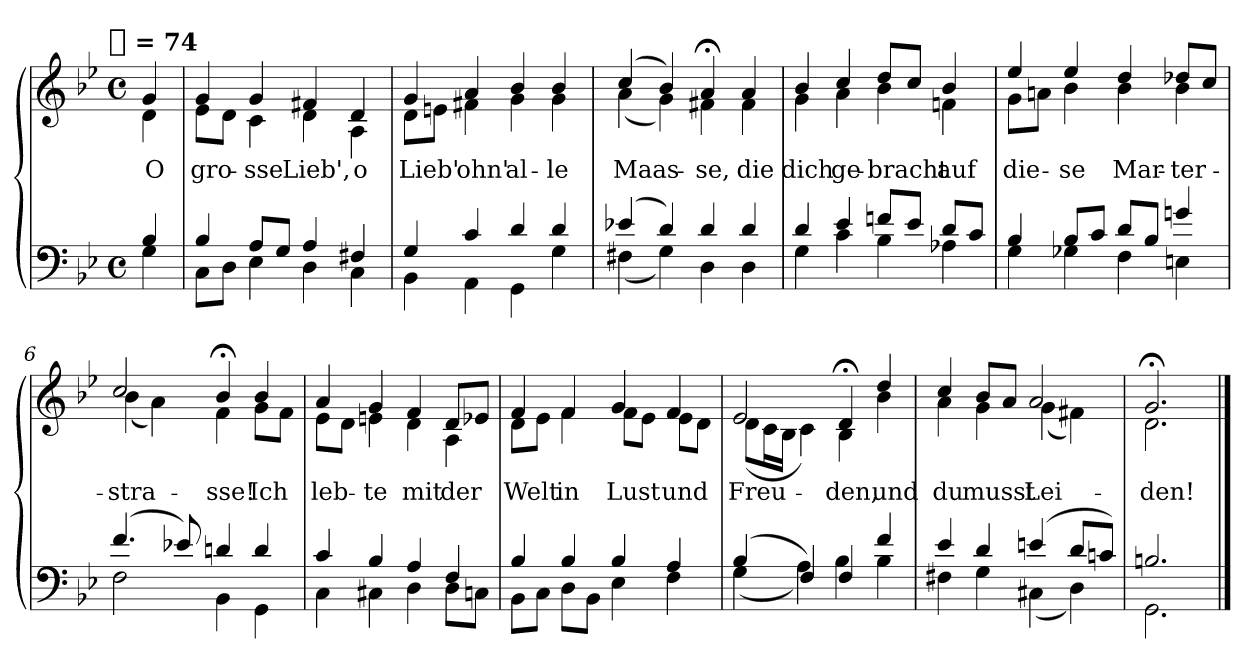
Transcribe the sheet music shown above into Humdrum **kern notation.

**kern	**kern	**text
*part1	*part1	*part1
*staff2	*staff1	*staff1
*clefF4	*clefG2	*
*k[b-e-]	*k[b-e-]	*
!!LO:TX:omd:t=[quarter] = 74
*M4/4	*M4/4	*
*met(c)	*met(c)	*
*MM74	*MM74	*
=	=	=
*^	*^	*
4B-	4G	4g	4d	O
=1	=1	=1	=1	=1
4B-	8CL	4g	8e-L	gro-
.	8DJ	.	8dJ	.
8AL	4E-	4g	4c	sse
8GJ	.	.	.	.
4A	4D	4f#X	4d	Lieb',
4F#X	4C	4d	4A	o
=2	=2	=2	=2	=2
4G	4BB-	4g	8dL	Lieb'
.	.	.	8enJ	.
4c	4AA	4a	4f#X	ohn'
4d	4GG	4b-	4g	al-
4d	4G	4b-	4g	-le
=3	=3	=3	=3	=3
(4e-X	(4F#X	(4cc	(4a	Maas-
4d)	4G)	4b-)	4g)	.
4d	4D	4a;<	4f#X	-se,
4d	4D	4a	4f#	die
!!LO:LB:g=z	!!
=4	=4	=4	=4	=4
4d	4G	4b-	4g	dich
4e-	4c	4cc	4a	ge-
8fnL	4B-	8ddL	4b-	-bracht
8e-J	.	8ccJ	.	.
8dL	4A-X	4b-	4fn	auf
8cJ	.	.	.	.
=5	=5	=5	=5	=5
4B-	4G	4ee-	8gL	die-
.	.	.	8anJ	.
8B-L	4G-X	4ee-	4b-	-se
8cJ	.	.	.	.
8dL	4F	4dd	4b-	Mar-
8B-J	.	.	.	.
4gn	4En	8dd-XL	4b-	-ter-
.	.	8ccJ	.	.
=6	=6	=6	=6	=6
(4.f	2F	2cc	(4b-	-stra-
.	.	.	4a)	.
8e-X)	.	.	.	.
4dn	4BB-	4b-;<	4f	-sse!
4d	4GG	4b-	8gL	Ich
.	.	.	8fJ	.
=7	=7	=7	=7	=7
4c	4C	4a	8e-L	leb-
.	.	.	8dJ	.
4B-	4C#X	4g	4en	-te
4A	4D	4f	4d	mit
4F	8DL	8dL	4A	der
.	8CnJ	8e-XJ	.	.
!!LO:LB:g=z	!!
=8	=8	=8	=8	=8
4B-	8BB-L	4f	8dL	Welt
.	8CJ	.	8e-J	.
4B-	8DL	4f	4f	in
.	8BB-J	.	.	.
4B-	4E-	4g	8fL	Lust
.	.	.	8e-J	.
4A	4F	4f	8e-L	und
.	.	.	8dJ	.
=9	=9	=9	=9	=9
(4B-	(4G	2e-	(8dL	Freu-
.	.	.	16cL	.
.	.	.	16B-JJ	.
4F)	4A)	.	4c)	.
4F	4B-	4d;<	4B-	-den,
4f	4B-	4dd	4b-	und
=10	=10	=10	=10	=10
4e-	4F#X	4cc	4a	du
4d	4G	8b-L	4g	musst
.	.	8aJ	.	.
(4en	(4C#X	2a	(4g	Lei-
8dL	4D)	.	4f#X)	.
8cnJ)	.	.	.	.
=11	=11	=11	=11	=11
2.Bn	2.GG	2.g;<	2.d	-den!
*v	*v	*	*	*
*	*v	*v	*
==	==	==
*-	*-	*-
